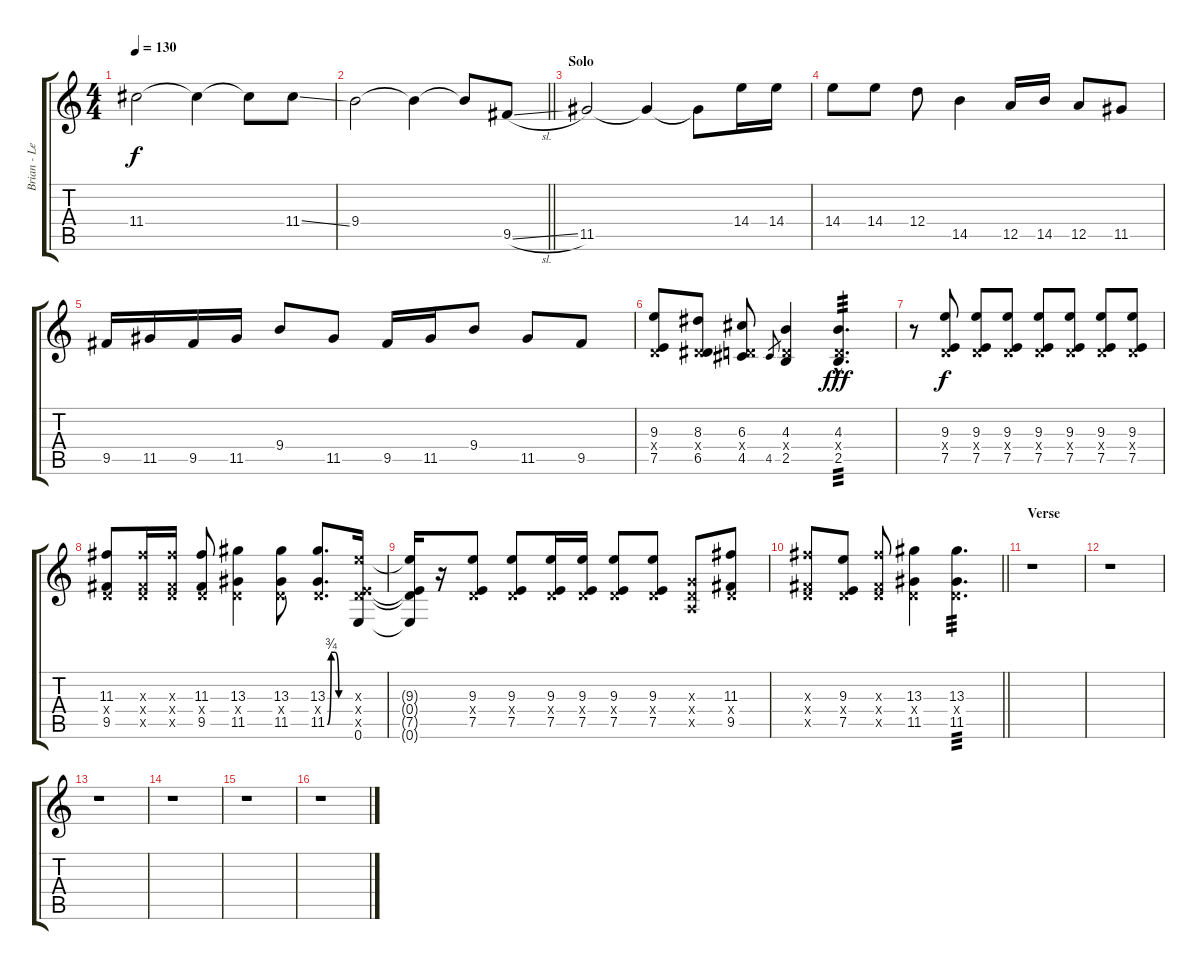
\track ("Brian - Lead Guitar" "Brian - Le") {instrument electricguitarjazz}
\staff {score tabs}
\tuning (E4 B3 G3 D3 A2 E2) {hide}
\ts (4 4)
\tempo 130
\clef g2
\ks c
11.4.2{dy f} 11.4{t}.4 11.4{t}.8 11.4{ss}.8 |
\barLineRight lightlight
9.4.2 9.4{t}.4 9.4{t}.8 9.5{sl}.8 |
\section ("" "Solo")
11.5.2 11.5{t}.4 11.5{t}.8 14.4.16{volume 16 instrument electricguitarjazz} 14.4.16 |
14.4.8 14.4.8 12.4.8 14.5.4 12.5.16 14.5.16 12.5.8 11.5.8 |
9.5.16 11.5.16 9.5.16 11.5.16 9.4.8 11.5.8 9.5.16 11.5.16 9.4.8 11.5.8 9.5.8 |
(9.3 0.4{x} 7.5).8 (8.3 0.4{x} 6.5).8 (6.3 0.4{x} 4.5).8 4.5.8{gr} (4.3 0.4{x} 2.5).4 (4.3 0.4{x} 2.5{hac}).4{d tp 3 dy fff} |
r.8 (9.3 0.4{x} 7.5).8{dy f instrument electricguitarjazz} (9.3 0.4{x} 7.5).8 (9.3 0.4{x} 7.5).8 (9.3 0.4{x} 7.5).8 (9.3 0.4{x} 7.5).8 (9.3 0.4{x} 7.5).8 (9.3 0.4{x} 7.5).8 |
(11.3 0.4{x} 9.5).8 (11.3{x} 0.4{x} 9.5{x}).16 (11.3{x} 0.4{x} 9.5{x}).16 (11.3 0.4{x} 9.5).8 (13.3 0.4{x} 11.5).4 (13.3 0.4{x} 11.5).8 (13.3 0.4{x} 11.5{be (custom 0 0 10 3 20 3 30 0 60 0)}).8{d} (9.3{x} 0.4{x} 7.5{x} 0.6).16 |
(9.3{t} 0.4{t} 7.5{t} 0.6{t}).16 r.16 (9.3 0.4{x} 7.5).8 (9.3 0.4{x} 7.5).8 (9.3 0.4{x} 7.5).16 (9.3 0.4{x} 7.5).16 (9.3 0.4{x} 7.5).8 (9.3 0.4{x} 7.5).8 (0.3{x} 0.4{x} 0.5{x}).8 (11.3 0.4{x} 9.5).8 |
\barLineRight lightlight
(11.3{x} 0.4{x} 9.5{x}).8 (9.3 0.4{x} 7.5).8 (11.3{x} 0.4{x} 9.5{x}).8 (13.3 0.4{x} 11.5).4 (13.3 0.4{x} 11.5).4{d tp 3} |
\section ("" "Verse")
r.1 |
r.1 |
r.1 |
r.1 |
r.1 |
r.1
